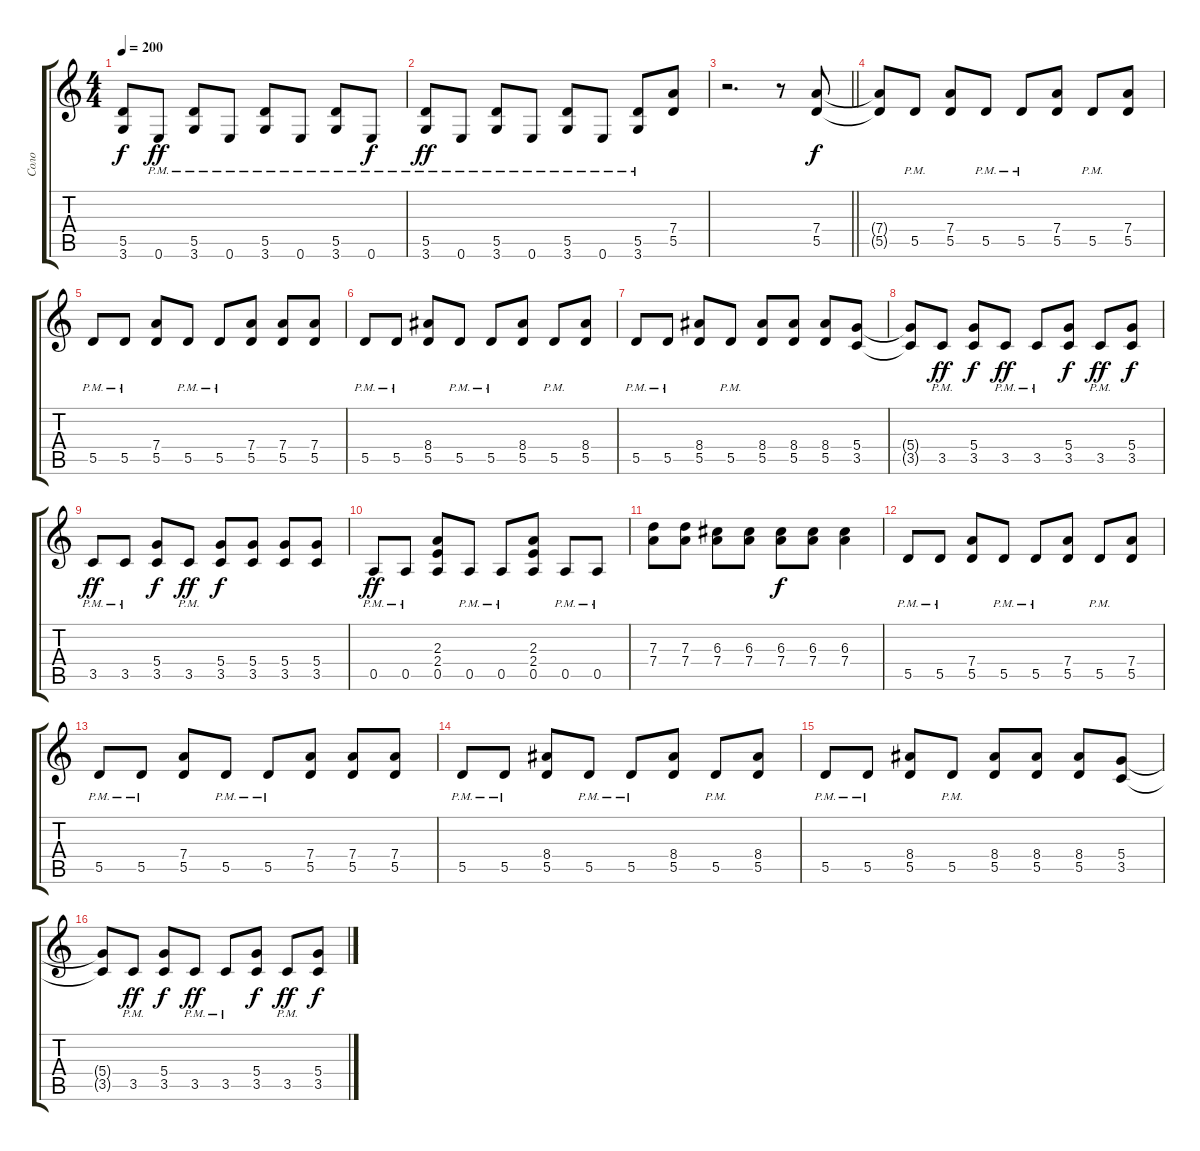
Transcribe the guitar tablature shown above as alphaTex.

\track ("Соло" "Соло") {instrument distortionguitar}
\staff {score tabs}
\tuning (E4 B3 G3 D3 A2 E2) {hide}
\ts (4 4)
\tempo 200
\clef g2
\ks c
(5.5{t} 3.6{t}).8{dy f} 0.6{pm}.8{dy ff} (5.5{pm} 3.6{pm}).8 0.6{pm}.8 (5.5{pm} 3.6{pm}).8 0.6{pm}.8 (5.5{pm} 3.6{pm}).8 0.6{pm}.8{dy f} |
(5.5{pm} 3.6{pm}).8{dy ff} 0.6{pm}.8 (5.5{pm} 3.6{pm}).8 0.6{pm}.8 (5.5{pm} 3.6{pm}).8 0.6{pm}.8 (5.5{pm} 3.6{pm}).8 (7.4 5.5).8 |
\barLineRight lightlight
r.2{d} r.8 (7.4 5.5).8{dy f} |
(7.4{t} 5.5{t}).8 5.5{pm}.8 (7.4 5.5).8 5.5{pm}.8 5.5{pm}.8 (7.4 5.5).8 5.5{pm}.8 (7.4 5.5).8 |
5.5{pm}.8 5.5{pm}.8 (7.4 5.5).8 5.5{pm}.8 5.5{pm}.8 (7.4 5.5).8 (7.4 5.5).8 (7.4 5.5).8 |
5.5{pm}.8 5.5{pm}.8 (8.4 5.5).8 5.5{pm}.8 5.5{pm}.8 (8.4 5.5).8 5.5{pm}.8 (8.4 5.5).8 |
5.5{pm}.8 5.5{pm}.8 (8.4 5.5).8 5.5{pm}.8 (8.4 5.5).8 (8.4 5.5).8 (8.4 5.5).8 (5.4 3.5).8 |
(5.4{t} 3.5{t}).8 3.5{pm}.8{dy ff} (5.4 3.5).8{dy f} 3.5{pm}.8{dy ff} 3.5{pm}.8 (5.4 3.5).8{dy f} 3.5{pm}.8{dy ff} (5.4 3.5).8{dy f} |
3.5{pm}.8{dy ff} 3.5{pm}.8 (5.4 3.5).8{dy f} 3.5{pm}.8{dy ff} (5.4 3.5).8{dy f} (5.4 3.5).8 (5.4 3.5).8 (5.4 3.5).8 |
0.5{pm}.8{dy ff} 0.5{pm}.8 (2.3 2.4 0.5).8 0.5{pm}.8 0.5{pm}.8 (2.3 2.4 0.5).8 0.5{pm}.8 0.5{pm}.8 |
(7.3 7.4).8 (7.3 7.4).8 (6.3 7.4).8 (6.3 7.4).8 (6.3 7.4).8{dy f} (6.3 7.4).8 (6.3 7.4).4 |
5.5{pm}.8 5.5{pm}.8 (7.4 5.5).8 5.5{pm}.8 5.5{pm}.8 (7.4 5.5).8 5.5{pm}.8 (7.4 5.5).8 |
5.5{pm}.8 5.5{pm}.8 (7.4 5.5).8 5.5{pm}.8 5.5{pm}.8 (7.4 5.5).8 (7.4 5.5).8 (7.4 5.5).8 |
5.5{pm}.8 5.5{pm}.8 (8.4 5.5).8 5.5{pm}.8 5.5{pm}.8 (8.4 5.5).8 5.5{pm}.8 (8.4 5.5).8 |
5.5{pm}.8 5.5{pm}.8 (8.4 5.5).8 5.5{pm}.8 (8.4 5.5).8 (8.4 5.5).8 (8.4 5.5).8 (5.4 3.5).8 |
(5.4{t} 3.5{t}).8 3.5{pm}.8{dy ff} (5.4 3.5).8{dy f} 3.5{pm}.8{dy ff} 3.5{pm}.8 (5.4 3.5).8{dy f} 3.5{pm}.8{dy ff} (5.4 3.5).8{dy f}
